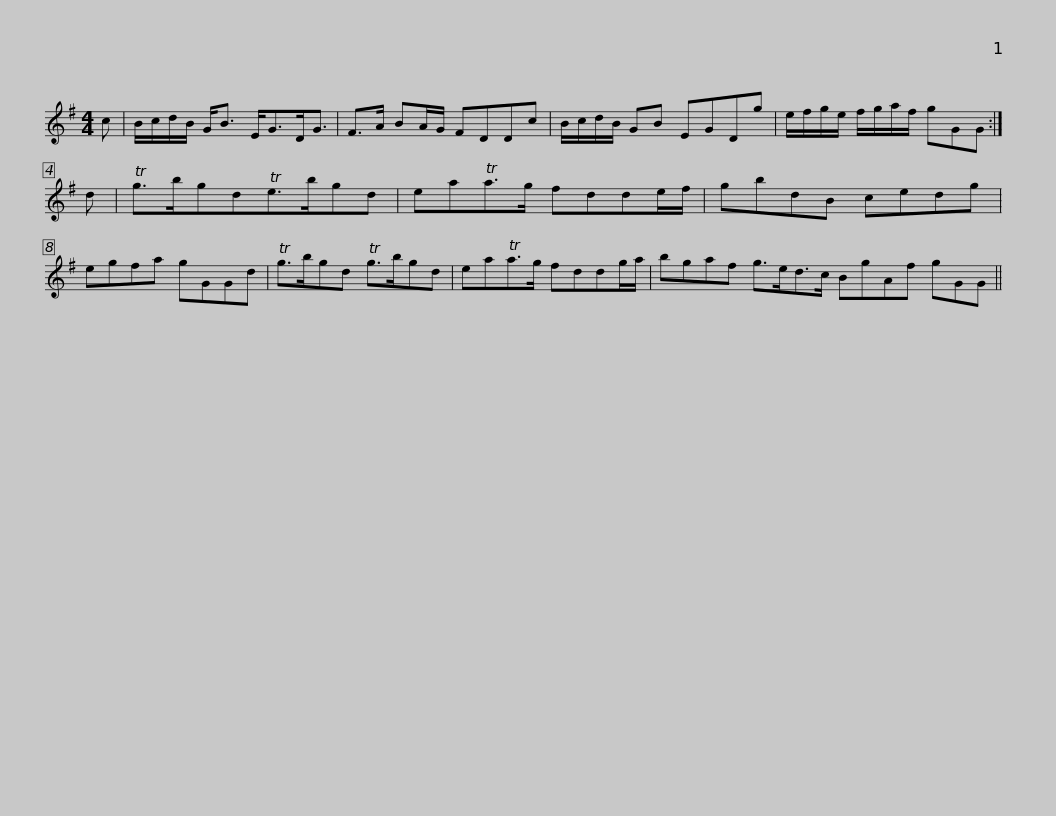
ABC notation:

X:1
L:1/8
M:4/4
I:linebreak $
K:G
V:1 treble
V:1
 c | B/c/d/B/ G<B E<GD<G | F>A BA/G/ FDDc | B/c/d/B/ GB EGDg | e/f/g/e/ f/g/a/f/ gGG :| %5
 d |$ Tg>bgdTe>bgd | eaTa>g fdde/f/ | gbdB cedg | egfa gGGd | %10
 Tg>bgd Tg>bgd |$ eaTa>g fddg/a/ | bgaf g>ed>c BgAf gGG || %13
